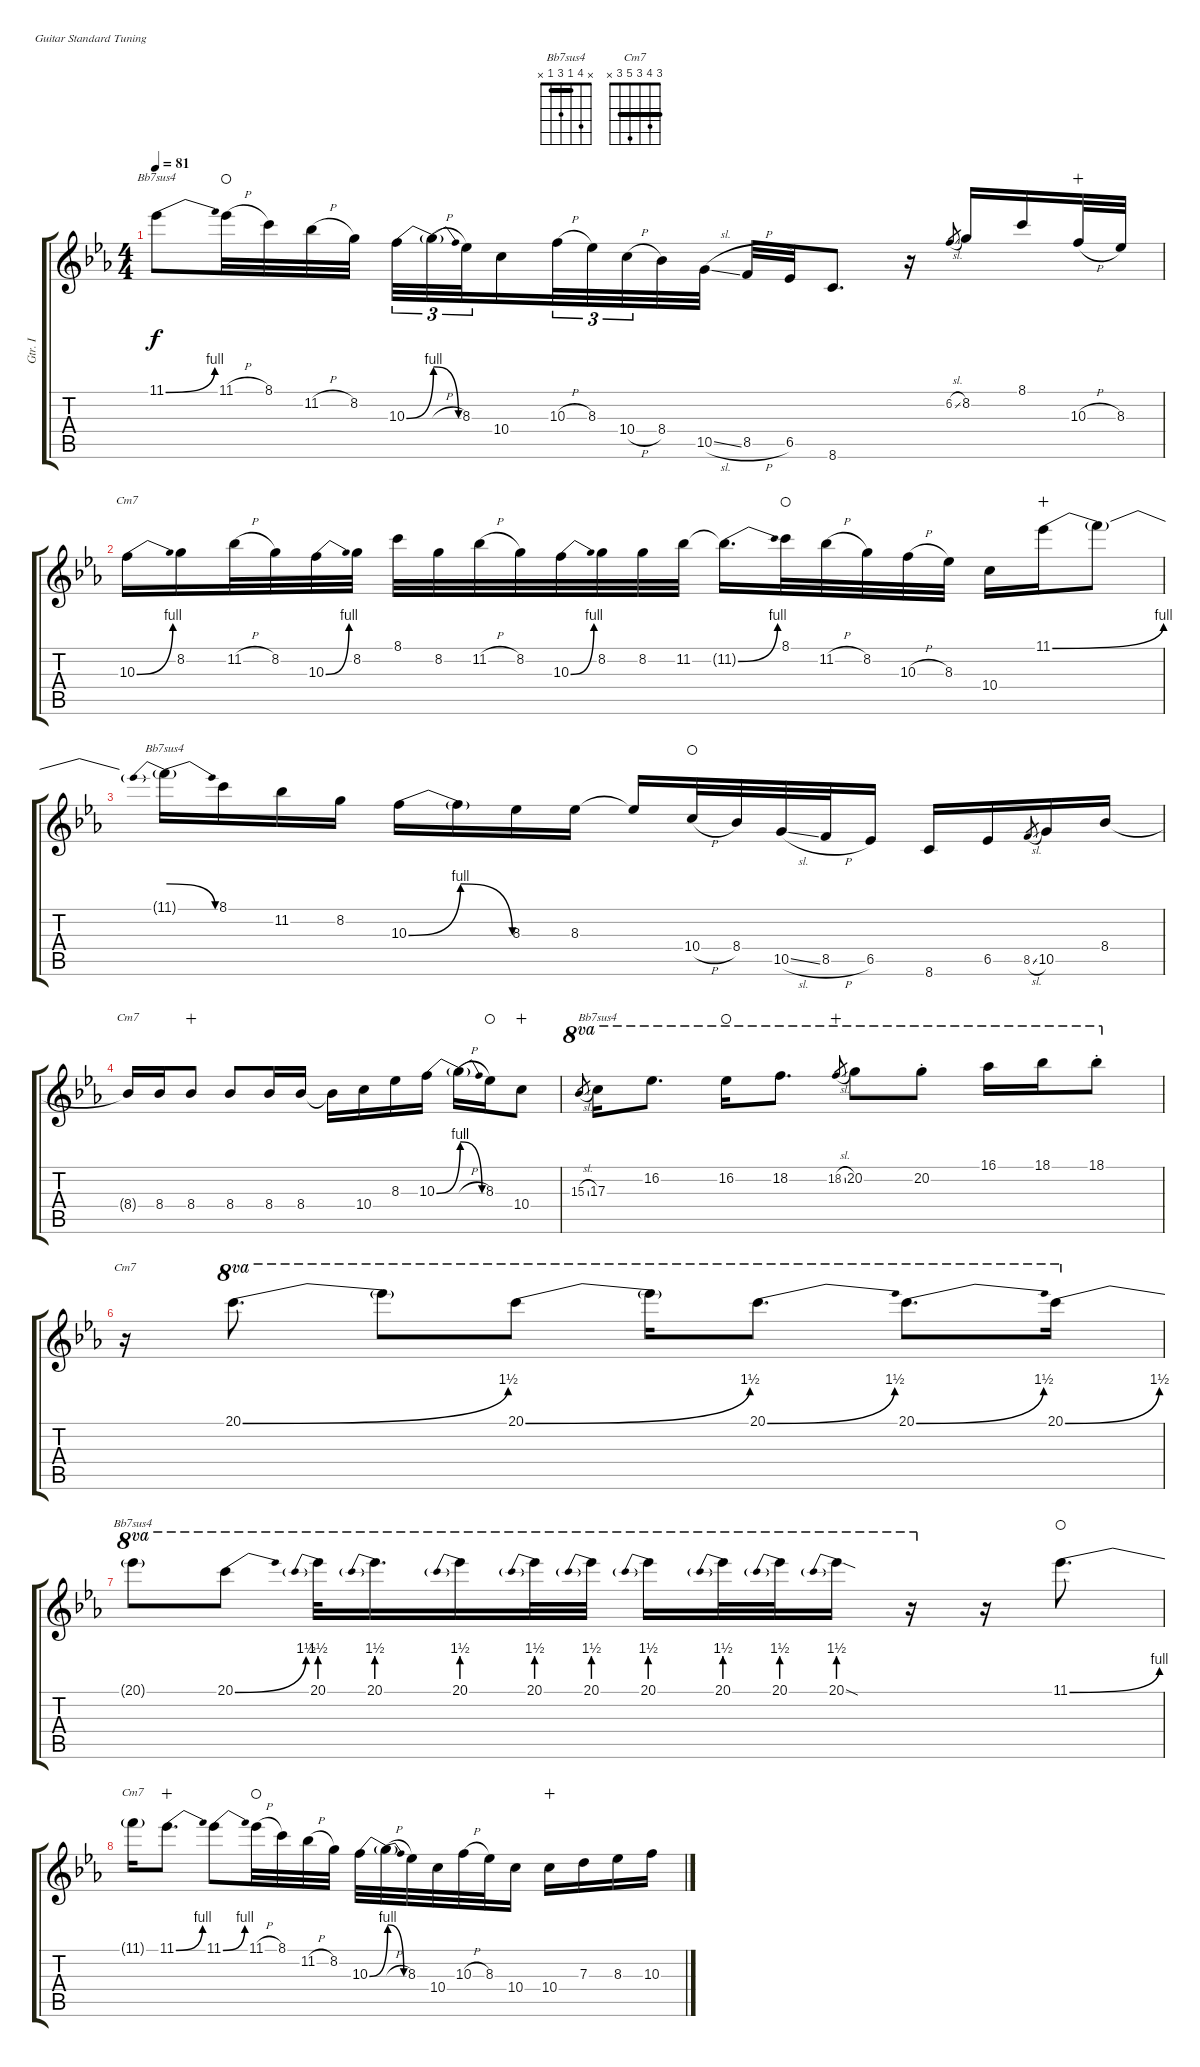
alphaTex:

\bracketExtendMode groupsimilarinstruments
\otherSystemsTrackNameOrientation horizontal
\defaultBarNumberDisplay FirstOfSystem
\track ("Guitar I" "Gtr. I") {mute multiBarRest instrument distortionguitar}
\staff {score tabs}
\tuning (E4 B3 G3 D3 A2 E2)
\chord ("Bb7sus4" x 4 1 3 1 x) {showfingering false barre 1}
\chord ("Cm7" 3 4 3 5 3 x) {showfingering false barre (3 3)}
\ts (4 4)
\tempo 81
\clef g2
\ks eb
11.1{be (bend 0 0 15 4) acc b}.8{ch "Bb7sus4" dy f beam Down} 11.1{h acc b}.32{waho beam Down} 8.1{acc forcenatural}.32{beam Down} 11.2{h acc b}.32{beam Down} 8.2{acc forcenatural}.32{beam Down} 10.3{be (bend 0 0 15 4) acc forcenatural}.32{tu (3 2) beam Down} 10.3{be (release 0 4 15 0) h t}.32{tu (3 2) beam Down beam merge} 8.3{acc b}.32{tu (3 2) beam Down beam merge} 10.4{acc forcenatural}.16{beam Down beam merge} 10.3{h acc forcenatural}.32{tu (3 2) beam Down beam merge} 8.3{acc b}.32{tu (3 2) beam Down beam merge} 10.4{h acc forcenatural}.32{tu (3 2) beam Down beam merge} 8.4{acc b}.32{beam Down beam merge} 10.5{sl acc forcenatural}.32{beam Down} 8.5{h acc forcenatural}.32{beam Up} 6.5{acc b}.32{beam Up} 8.6{acc forcenatural}.8{d beam Up} r.16{beam Up} 6.2{sl acc forcenatural}.8{gr beam Up} 8.2{acc forcenatural}.16{beam Down} 8.1{acc forcenatural}.16{beam Down} 10.3{h acc forcenatural}.32{wahc beam Down} 8.3{acc b}.32{beam Down} |
10.3{be (bend 0 0 15 4) acc forcenatural}.16{ch "Cm7" beam Down beam merge} 8.2{acc forcenatural}.16{beam Down beam merge} 11.2{h acc b}.32{beam Down beam merge} 8.2{acc forcenatural}.32{beam Down beam merge} 10.3{be (bend 0 0 15 4) acc forcenatural}.32{beam Down beam merge} 8.2{acc forcenatural}.32{beam Down} 8.1{acc forcenatural}.32{beam Down} 8.2{acc forcenatural}.32{beam Down} 11.2{h acc b}.32{beam Down} 8.2{acc forcenatural}.32{beam Down} 10.3{be (bend 0 0 15 4) acc forcenatural}.32{beam Down} 8.2{acc forcenatural}.32{beam Down} 8.2{acc forcenatural}.32{beam Down} 11.2{acc b}.32{beam Down} 11.2{be (bend 0 0 15 4) t acc b}.16{d beam Down} 8.1{acc forcenatural}.32{waho beam Down} 11.2{h acc b}.32{beam Down} 8.2{acc forcenatural}.32{beam Down} 10.3{h acc forcenatural}.32{beam Down} 8.3{acc b}.32{beam Down} 10.4{acc forcenatural}.16{beam Down} 11.1{be (bend 0 0 15 4) acc b}.16{wahc beam Down} 11.1{t}.8{beam Down} |
11.1{be (prebendrelease 0 4 15 0) t}.16{ch "Bb7sus4" beam Down} 8.1{acc forcenatural}.16{beam Down} 11.2{acc b}.16{beam Down} 8.2{acc forcenatural}.16{beam Down} 10.3{be (bendrelease 0 0 10.2 4 20.4 4 30 0) acc forcenatural}.16{beam Down} 10.3{t acc forcenatural}.16{beam Down} 8.3{acc b}.16{beam Down} 8.3{acc b}.16{beam Down} 8.3{t acc b}.16{beam Up} 10.4{h acc forcenatural}.32{waho beam Up} 8.4{acc b}.32{beam Up} 10.5{sl acc forcenatural}.32{beam Up} 8.5{h acc forcenatural}.32{beam Up} 6.5{acc b}.16{beam Up} 8.6{acc forcenatural}.16{beam Up} 6.5{acc b}.16{beam Up} 8.5{sl acc forcenatural}.8{gr beam Up} 10.5{acc forcenatural}.16{beam Up} 8.4{acc b}.16{beam Up} |
8.4{t acc b}.16{ch "Cm7" beam Up} 8.4{acc b}.16{beam Up} 8.4{acc b}.8{wahc beam Up} 8.4{acc b}.8{beam Up} 8.4{acc b}.16{beam Up} 8.4{acc b}.16{beam Up} 8.4{t acc b}.16{beam Down} 10.4{acc forcenatural}.16{beam Down} 8.3{acc b}.16{beam Down} 10.3{be (bend 0 0 15 4) acc forcenatural}.16{beam Down} 10.3{be (release 0 4 15 0) h t}.16{beam Down} 8.3{acc b}.16{waho beam Down} 10.4{acc forcenatural}.8{wahc beam Down} |
15.3{sl acc b}.8{ot 8va gr beam Up} 17.3{acc forcenatural}.16{ch "Bb7sus4" ot 8va beam Down} 16.2{acc b}.8{d ot 8va beam Down} 16.2{acc b}.16{ot 8va waho beam Down} 18.2{acc forcenatural}.8{d ot 8va beam Down} 18.2{sl acc forcenatural}.8{ot 8va gr wahc beam Up} 20.2{acc forcenatural}.8{ot 8va beam Down} 20.2{st acc forcenatural}.8{ot 8va beam Down} 16.1{acc b}.16{ot 8va beam Down} 18.1{acc b}.16{ot 8va beam Down} 18.1{st acc b}.8{ot 8va beam Down} |
r.16{ch "Cm7" beam Down} 20.1{be (bend 0 0 14.399999999999999 6) acc forcenatural}.8{d ot 8va beam Down} 20.1{t}.8{ot 8va beam Down} 20.1{be (bend 0 0 13.799999999999999 6) acc forcenatural}.8{ot 8va beam Down} 20.1{t}.16{ot 8va beam Down} 20.1{be (bend 0 0 15.6 6) acc forcenatural}.8{d ot 8va beam Down} 20.1{be (bend 0 0 15.6 6) acc forcenatural}.8{d ot 8va beam Down} 20.1{be (bend 0 0 15 6) acc forcenatural}.16{ot 8va beam Down} |
20.1{t}.8{ch "Bb7sus4" ot 8va beam Down} 20.1{be (bend 0 0 15 6) acc forcenatural}.8{ot 8va beam Down} 20.1{be (prebend 0 6 60 6)}.32{ot 8va beam Down} 20.1{be (prebend 0 6 60 6)}.16{d ot 8va beam Down} 20.1{be (prebend 0 6 60 6)}.16{ot 8va beam Down} 20.1{be (prebend 0 6 60 6)}.32{ot 8va beam Down} 20.1{be (prebend 0 6 60 6)}.32{ot 8va beam Down} 20.1{be (prebend 0 6 60 6)}.16{ot 8va beam Down} 20.1{be (prebend 0 6 60 6)}.32{ot 8va beam Down} 20.1{be (prebend 0 6 60 6)}.32{ot 8va beam Down} 20.1{be (prebend 0 6 60 6) sod}.16{ot 8va beam Down} r.16{ot 8va beam Down} r.16{beam Down} 11.1{be (bend 0 0 15 4) acc b}.8{d waho beam Down} |
11.1{t}.16{ch "Cm7" beam Down} 11.1{be (bend 0 0 15 4) acc b}.8{d wahc beam Down} 11.1{be (bend 0 0 15 4) acc b}.8{beam Down} 11.1{h acc b}.32{waho beam Down} 8.1{acc forcenatural}.32{beam Down} 11.2{h acc b}.32{beam Down} 8.2{acc forcenatural}.32{beam Down} 10.3{be (bend 0 0 15 4) acc forcenatural}.32{beam Down} 10.3{be (release 0 4 15 0) h t}.32{beam Down} 8.3{acc b}.32{beam Down} 10.4{acc forcenatural}.32{beam Down} 10.3{h acc forcenatural}.32{beam Down} 8.3{acc b}.32{beam Down} 10.4{acc forcenatural}.16{beam Down} 10.4{acc forcenatural}.16{wahc beam Down} 7.3{acc forcenatural}.16{beam Down} 8.3{acc b}.16{beam Down} 10.3{acc forcenatural}.16{beam Down}
